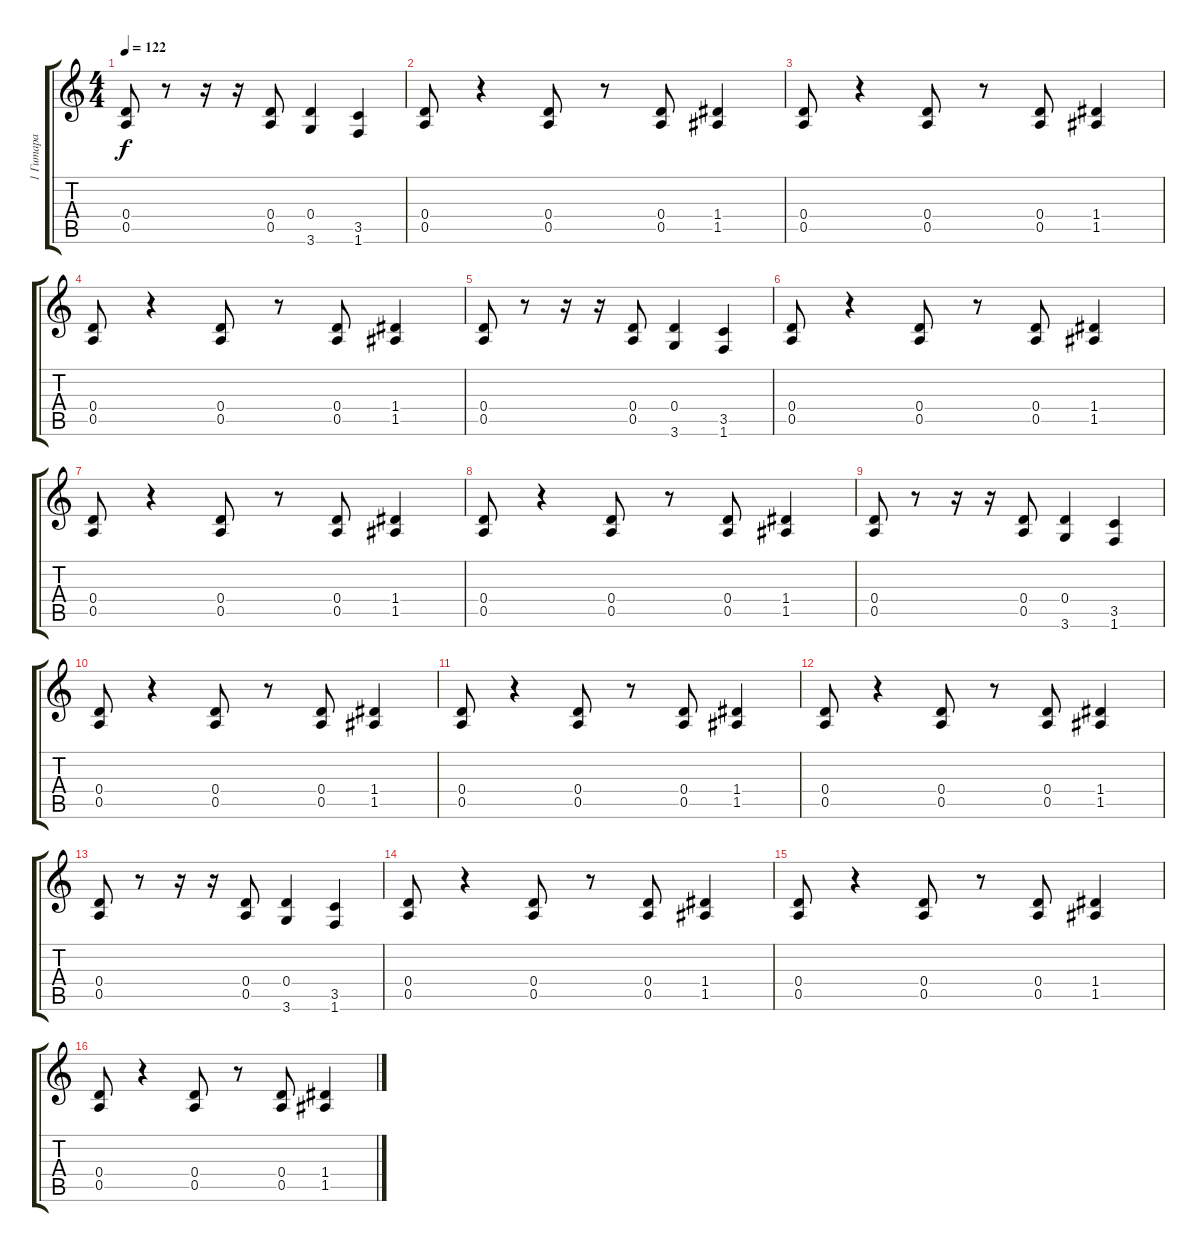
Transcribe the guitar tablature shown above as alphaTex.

\track ("1 Гитара" "1 Гитара") {instrument overdrivenguitar}
\staff {score tabs}
\tuning (E4 B3 G3 D3 A2 E2) {hide}
\ts (4 4)
\tempo 122
\clef g2
\ks c
(0.4 0.5).8{dy f} r.8 r.16 r.16 (0.4 0.5).8 (0.4 3.6).4 (3.5 1.6).4 |
(0.4 0.5).8 r.4 (0.4 0.5).8 r.8 (0.4 0.5).8 (1.4 1.5).4 |
(0.4 0.5).8 r.4 (0.4 0.5).8 r.8 (0.4 0.5).8 (1.4 1.5).4 |
(0.4 0.5).8 r.4 (0.4 0.5).8 r.8 (0.4 0.5).8 (1.4 1.5).4 |
(0.4 0.5).8 r.8 r.16 r.16 (0.4 0.5).8 (0.4 3.6).4 (3.5 1.6).4 |
(0.4 0.5).8 r.4 (0.4 0.5).8 r.8 (0.4 0.5).8 (1.4 1.5).4 |
(0.4 0.5).8 r.4 (0.4 0.5).8 r.8 (0.4 0.5).8 (1.4 1.5).4 |
(0.4 0.5).8 r.4 (0.4 0.5).8 r.8 (0.4 0.5).8 (1.4 1.5).4 |
(0.4 0.5).8 r.8 r.16 r.16 (0.4 0.5).8 (0.4 3.6).4 (3.5 1.6).4 |
(0.4 0.5).8 r.4 (0.4 0.5).8 r.8 (0.4 0.5).8 (1.4 1.5).4 |
(0.4 0.5).8 r.4 (0.4 0.5).8 r.8 (0.4 0.5).8 (1.4 1.5).4 |
(0.4 0.5).8 r.4 (0.4 0.5).8 r.8 (0.4 0.5).8 (1.4 1.5).4 |
(0.4 0.5).8 r.8 r.16 r.16 (0.4 0.5).8 (0.4 3.6).4 (3.5 1.6).4 |
(0.4 0.5).8 r.4 (0.4 0.5).8 r.8 (0.4 0.5).8 (1.4 1.5).4 |
(0.4 0.5).8 r.4 (0.4 0.5).8 r.8 (0.4 0.5).8 (1.4 1.5).4 |
(0.4 0.5).8 r.4 (0.4 0.5).8 r.8 (0.4 0.5).8 (1.4 1.5).4
